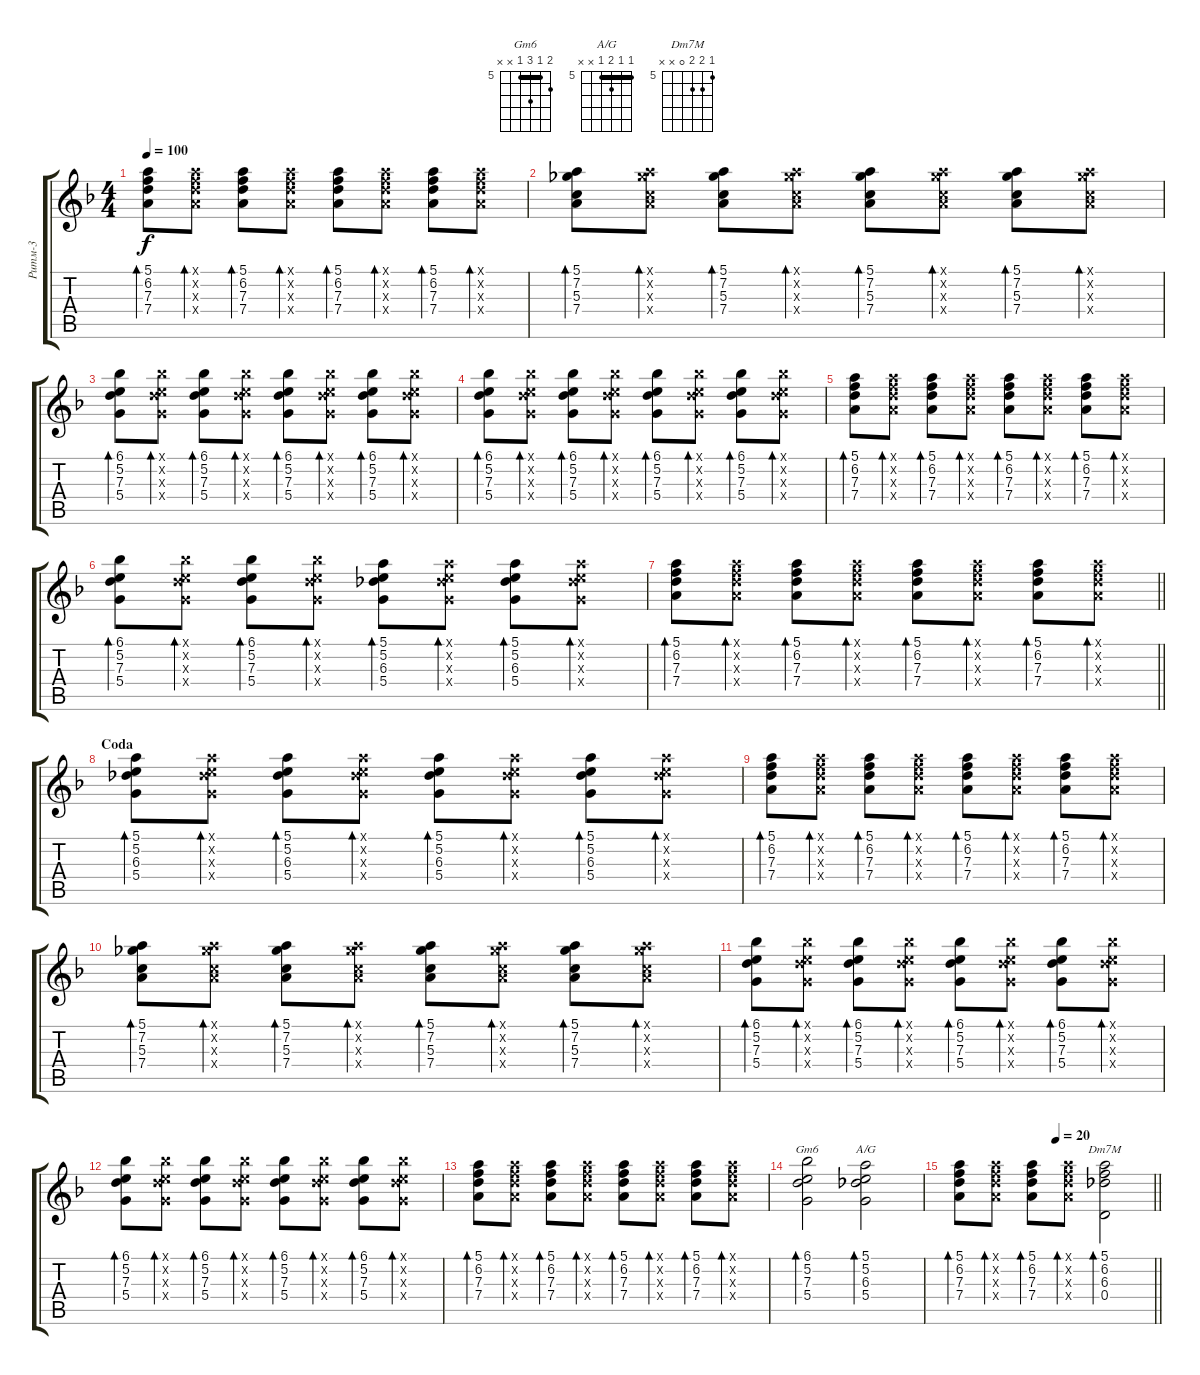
\track ("Ритм-3" "Ритм-3") {instrument electricguitarmuted}
\staff {score tabs}
\tuning (E4 B3 G3 D3 A2 E2) {hide}
\chord ("Gm6" 6 5 7 5 x x) {firstfret 5 barre 5}
\chord ("A/G" 5 5 6 5 x x) {firstfret 5 barre 5}
\chord ("Dm7M" 5 6 6 0 x x) {firstfret 5}
\ts (4 4)
\tempo 100
\clef g2
\ks dminor
(5.1 6.2 7.3 7.4).8{bd 30 dy f} (5.1{x} 6.2{x} 7.3{x} 7.4{x}).8{bd 30} (5.1 6.2 7.3 7.4).8{bd 30} (5.1{x} 6.2{x} 7.3{x} 7.4{x}).8{bd 30} (5.1 6.2 7.3 7.4).8{bd 30} (5.1{x} 6.2{x} 7.3{x} 7.4{x}).8{bd 30} (5.1 6.2 7.3 7.4).8{bd 30} (5.1{x} 6.2{x} 7.3{x} 7.4{x}).8{bd 30} |
(5.1 7.2 5.3 7.4).8{bd 30} (5.1{x} 7.2{x} 5.3{x} 7.4{x}).8{bd 30} (5.1 7.2 5.3 7.4).8{bd 30} (5.1{x} 7.2{x} 5.3{x} 7.4{x}).8{bd 30} (5.1 7.2 5.3 7.4).8{bd 30} (5.1{x} 7.2{x} 5.3{x} 7.4{x}).8{bd 30} (5.1 7.2 5.3 7.4).8{bd 30} (5.1{x} 7.2{x} 5.3{x} 7.4{x}).8{bd 30} |
(6.1 5.2 7.3 5.4).8{bd 30} (6.1{x} 5.2{x} 7.3{x} 5.4{x}).8{bd 30} (6.1 5.2 7.3 5.4).8{bd 30} (6.1{x} 5.2{x} 7.3{x} 5.4{x}).8{bd 30} (6.1 5.2 7.3 5.4).8{bd 30} (6.1{x} 5.2{x} 7.3{x} 5.4{x}).8{bd 30} (6.1 5.2 7.3 5.4).8{bd 30} (6.1{x} 5.2{x} 7.3{x} 5.4{x}).8{bd 30} |
(6.1 5.2 7.3 5.4).8{bd 30} (6.1{x} 5.2{x} 7.3{x} 5.4{x}).8{bd 30} (6.1 5.2 7.3 5.4).8{bd 30} (6.1{x} 5.2{x} 7.3{x} 5.4{x}).8{bd 30} (6.1 5.2 7.3 5.4).8{bd 30} (6.1{x} 5.2{x} 7.3{x} 5.4{x}).8{bd 30} (6.1 5.2 7.3 5.4).8{bd 30} (6.1{x} 5.2{x} 7.3{x} 5.4{x}).8{bd 30} |
(5.1 6.2 7.3 7.4).8{bd 30} (5.1{x} 6.2{x} 7.3{x} 7.4{x}).8{bd 30} (5.1 6.2 7.3 7.4).8{bd 30} (5.1{x} 6.2{x} 7.3{x} 7.4{x}).8{bd 30} (5.1 6.2 7.3 7.4).8{bd 30} (5.1{x} 6.2{x} 7.3{x} 7.4{x}).8{bd 30} (5.1 6.2 7.3 7.4).8{bd 30} (5.1{x} 6.2{x} 7.3{x} 7.4{x}).8{bd 30} |
(6.1 5.2 7.3 5.4).8{bd 30} (6.1{x} 5.2{x} 7.3{x} 5.4{x}).8{bd 30} (6.1 5.2 7.3 5.4).8{bd 30} (6.1{x} 5.2{x} 7.3{x} 5.4{x}).8{bd 30} (5.1 5.2 6.3 5.4).8{bd 30} (5.1{x} 5.2{x} 6.3{x} 5.4{x}).8{bd 30} (5.1 5.2 6.3 5.4).8{bd 30} (5.1{x} 5.2{x} 6.3{x} 5.4{x}).8{bd 30} |
\barLineRight lightlight
(5.1 6.2 7.3 7.4).8{bd 30} (5.1{x} 6.2{x} 7.3{x} 7.4{x}).8{bd 30} (5.1 6.2 7.3 7.4).8{bd 30} (5.1{x} 6.2{x} 7.3{x} 7.4{x}).8{bd 30} (5.1 6.2 7.3 7.4).8{bd 30} (5.1{x} 6.2{x} 7.3{x} 7.4{x}).8{bd 30} (5.1 6.2 7.3 7.4).8{bd 30} (5.1{x} 6.2{x} 7.3{x} 7.4{x}).8{bd 30} |
\section ("" "Coda")
(5.1 5.2 6.3 5.4).8{bd 30} (5.1{x} 5.2{x} 6.3{x} 5.4{x}).8{bd 30} (5.1 5.2 6.3 5.4).8{bd 30} (5.1{x} 5.2{x} 6.3{x} 5.4{x}).8{bd 30} (5.1 5.2 6.3 5.4).8{bd 30} (5.1{x} 5.2{x} 6.3{x} 5.4{x}).8{bd 30} (5.1 5.2 6.3 5.4).8{bd 30} (5.1{x} 5.2{x} 6.3{x} 5.4{x}).8{bd 30} |
(5.1 6.2 7.3 7.4).8{bd 30} (5.1{x} 6.2{x} 7.3{x} 7.4{x}).8{bd 30} (5.1 6.2 7.3 7.4).8{bd 30} (5.1{x} 6.2{x} 7.3{x} 7.4{x}).8{bd 30} (5.1 6.2 7.3 7.4).8{bd 30} (5.1{x} 6.2{x} 7.3{x} 7.4{x}).8{bd 30} (5.1 6.2 7.3 7.4).8{bd 30} (5.1{x} 6.2{x} 7.3{x} 7.4{x}).8{bd 30} |
(5.1 7.2 5.3 7.4).8{bd 30} (5.1{x} 7.2{x} 5.3{x} 7.4{x}).8{bd 30} (5.1 7.2 5.3 7.4).8{bd 30} (5.1{x} 7.2{x} 5.3{x} 7.4{x}).8{bd 30} (5.1 7.2 5.3 7.4).8{bd 30} (5.1{x} 7.2{x} 5.3{x} 7.4{x}).8{bd 30} (5.1 7.2 5.3 7.4).8{bd 30} (5.1{x} 7.2{x} 5.3{x} 7.4{x}).8{bd 30} |
(6.1 5.2 7.3 5.4).8{bd 30} (6.1{x} 5.2{x} 7.3{x} 5.4{x}).8{bd 30} (6.1 5.2 7.3 5.4).8{bd 30} (6.1{x} 5.2{x} 7.3{x} 5.4{x}).8{bd 30} (6.1 5.2 7.3 5.4).8{bd 30} (6.1{x} 5.2{x} 7.3{x} 5.4{x}).8{bd 30} (6.1 5.2 7.3 5.4).8{bd 30} (6.1{x} 5.2{x} 7.3{x} 5.4{x}).8{bd 30} |
(6.1 5.2 7.3 5.4).8{bd 30} (6.1{x} 5.2{x} 7.3{x} 5.4{x}).8{bd 30} (6.1 5.2 7.3 5.4).8{bd 30} (6.1{x} 5.2{x} 7.3{x} 5.4{x}).8{bd 30} (6.1 5.2 7.3 5.4).8{bd 30} (6.1{x} 5.2{x} 7.3{x} 5.4{x}).8{bd 30} (6.1 5.2 7.3 5.4).8{bd 30} (6.1{x} 5.2{x} 7.3{x} 5.4{x}).8{bd 30} |
(5.1 6.2 7.3 7.4).8{bd 30} (5.1{x} 6.2{x} 7.3{x} 7.4{x}).8{bd 30} (5.1 6.2 7.3 7.4).8{bd 30} (5.1{x} 6.2{x} 7.3{x} 7.4{x}).8{bd 30} (5.1 6.2 7.3 7.4).8{bd 30} (5.1{x} 6.2{x} 7.3{x} 7.4{x}).8{bd 30} (5.1 6.2 7.3 7.4).8{bd 30} (5.1{x} 6.2{x} 7.3{x} 7.4{x}).8{bd 30} |
(6.1 5.2 7.3 5.4).2{bd 30 ch "Gm6"} (5.1 5.2 6.3 5.4).2{bd 30 ch "A/G"} |
\tempo (20 0.5)
\barLineRight lightlight
(5.1 6.2 7.3 7.4).8{bd 30} (5.1{x} 6.2{x} 7.3{x} 7.4{x}).8{bd 30} (5.1 6.2 7.3 7.4).8{bd 30} (5.1{x} 6.2{x} 7.3{x} 7.4{x}).8{bd 30} (5.1 6.2 6.3 0.4).2{bd 30 ch "Dm7M"}
